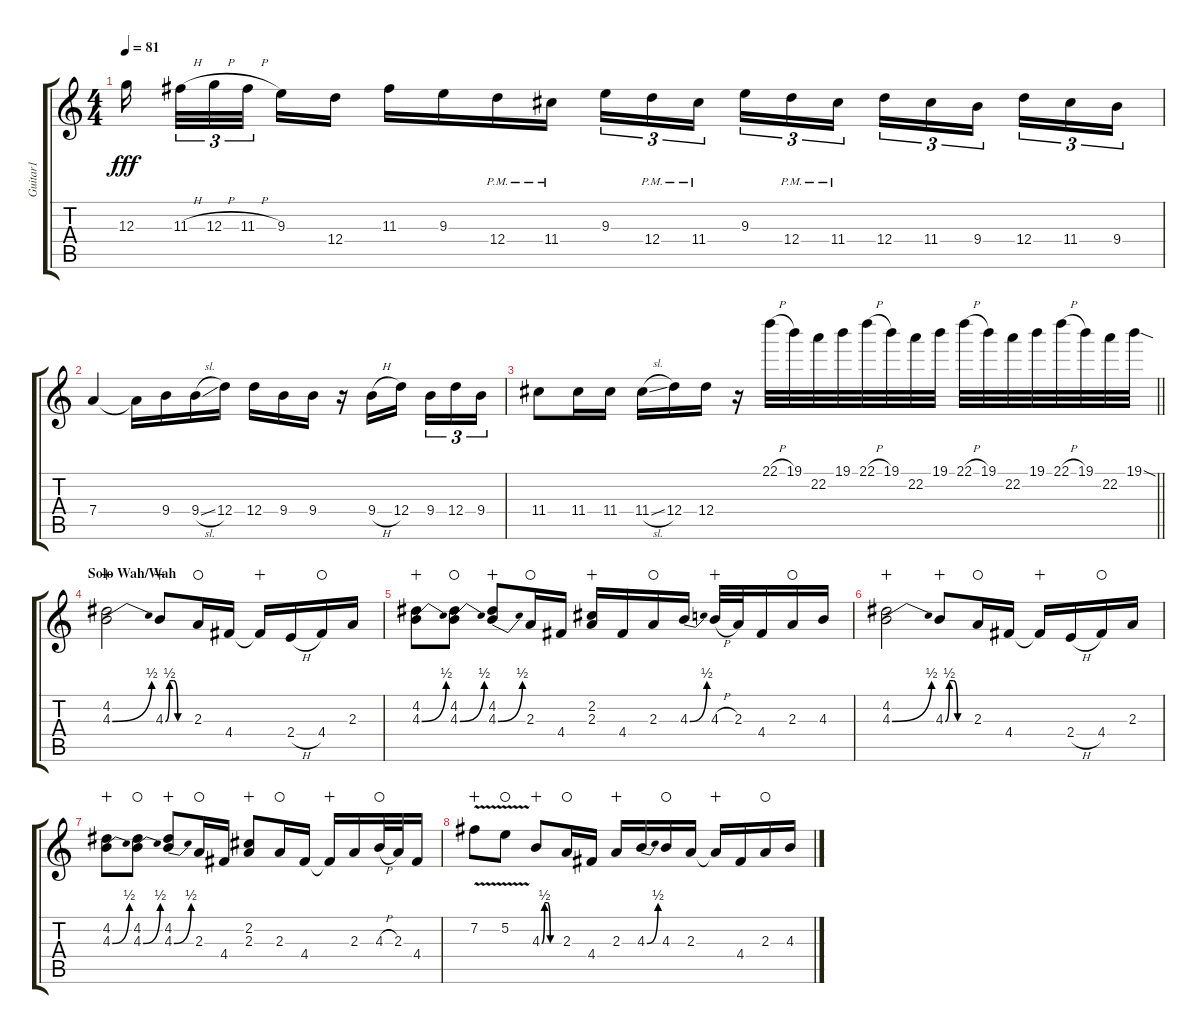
\track ("Guitar1" "Guitar1") {instrument overdrivenguitar}
\staff {score tabs}
\tuning (E4 B3 G3 D3 A2 E2) {hide}
\ts (4 4)
\tempo 81
\clef g2
\ks c
12.3.16{dy fff beam splitsecondary} 11.3{h}.32{tu (3 2)} 12.3{h}.32{tu (3 2)} 11.3{h}.32{tu (3 2) beam splitsecondary} 9.3.16 12.4.16 11.3.16 9.3.16 12.4{pm}.16 11.4{pm}.16 9.3.16{tu (3 2)} 12.4{pm}.16{tu (3 2)} 11.4{pm}.16{tu (3 2) beam splitsecondary} 9.3.16{tu (3 2)} 12.4{pm}.16{tu (3 2)} 11.4{pm}.16{tu (3 2)} 12.4.16{tu (3 2)} 11.4.16{tu (3 2)} 9.4.16{tu (3 2) beam splitsecondary} 12.4.16{tu (3 2)} 11.4.16{tu (3 2)} 9.4.16{tu (3 2)} |
7.4.4 7.4{t}.16 9.4.16 9.4{sl}.16 12.4.16 12.4.16 9.4.16 9.4.16 r.16 9.4{h}.16 12.4.16{beam splitsecondary} 9.4.16{tu (3 2)} 12.4.16{tu (3 2)} 9.4.16{tu (3 2)} |
\barLineRight lightlight
11.4.8 11.4.16 11.4.16 11.4{sl}.16 12.4.16 12.4.16 r.16 22.1{h}.32 19.1.32 22.2.32 19.1.32 22.1{h}.32 19.1.32 22.2.32 19.1.32 22.1{h}.32 19.1.32 22.2.32 19.1.32 22.1{h}.32 19.1.32 22.2.32 19.1{sod}.32 |
\section ("" "Solo Wah/Wah")
(4.2 4.3{be (bend 0 0 60 2)}).2{wahc} 4.3{be (custom 0 0 10 2 20 2 30 0 60 0)}.8{wahc} 2.3.16{waho} 4.4.16 4.4{t}.16{wahc} 2.4{h}.16 4.4.16{waho} 2.3.16 |
(4.2 4.3{be (bend 0 0 60 2)}).8{wahc} (4.2 4.3{be (bend 0 0 60 2)}).8{waho} (4.2 4.3{be (bend 0 0 60 2)}).8{wahc} 2.3.16{waho} 4.4.16 (2.2 2.3).16{wahc} 4.4.16 2.3.16{waho} 4.3{be (bend 0 0 60 2)}.16 4.3{h}.32{wahc} 2.3.32 4.4.16 2.3.16{waho} 4.3.16 |
(4.2 4.3{be (bend 0 0 60 2)}).2{wahc} 4.3{be (custom 0 0 10 2 20 2 30 0 60 0)}.8{wahc} 2.3.16{waho} 4.4.16 4.4{t}.16{wahc} 2.4{h}.16 4.4.16{waho} 2.3.16 |
(4.2 4.3{be (bend 0 0 60 2)}).8{wahc} (4.2 4.3{be (bend 0 0 60 2)}).8{waho} (4.2 4.3{be (bend 0 0 60 2)}).8{wahc} 2.3.16{waho} 4.4.16 (2.2 2.3).8{wahc} 2.3.16{waho} 4.4.16 4.4{t}.16{wahc} 2.3.16 4.3{h}.32{waho} 2.3.32 4.4.16 |
7.2{v}.8{wahc} 5.2{v}.8{waho} 4.3{be (custom 0 0 10 2 20 2 30 0 60 0)}.8{wahc} 2.3.16{waho} 4.4.16 2.3.16{wahc} 4.3{be (bend 0 0 60 2)}.16 4.3.16{waho} 2.3.16 2.3{t}.16{wahc} 4.4.16 2.3.16{waho} 4.3.16
